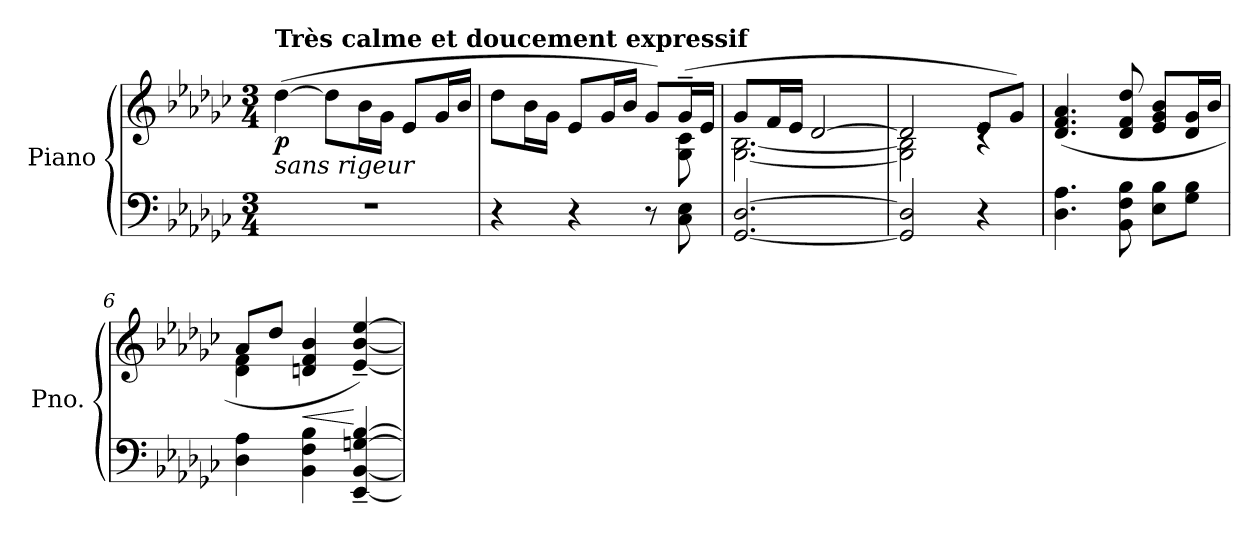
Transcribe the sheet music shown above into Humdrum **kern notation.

**kern	**kern	**dynam
*part1	*part1	*part1
*staff2	*staff1	*staff1/2
*I"Piano	*	*
*I'Pno.	*	*
*clefF4	*clefG2	*
*k[b-e-a-d-g-c-]	*k[b-e-a-d-g-c-]	*
*M3/4	*M3/4	*
*MM66	*MM66	*
=1	=1	=1
!	!LO:TX:b:i:t=sans rigeur	!
!	!LO:TX:a:B:t=Très calme et doucement expressif	!
!	!	!LO:DY:b
2.r	(>[4dd-\	p
.	8dd-\L]	.
.	16b-\L	.
.	16g-\JJ	.
.	8e-/L	.
.	16g-/L	.
.	16b-/JJ	.
=2	=2	=2
*	*^	*
4r	8dd-\L	2ryy	.
.	16b-\L	.	.
.	16g-\JJ	.	.
4r	8e-/L	.	.
.	16g-/L	.	.
.	16b-/JJ	.	.
8r	8g-/L)	8ryy	.
8C-\ 8E-\	(>16g-~/L	8G-\ 8c-\	.
.	16e-/JJ	.	.
=3	=3	=3	=3
[2.GG-/ [2.D-/	8g-/L	[2.G-\ [2.B-\	.
.	16f/L	.	.
.	16e-/JJ	.	.
.	[2d-/	.	.
!!LO:LB:g=z	!!
=4	=4	=4	=4
2GG-/] 2D-/]	2d-/]	2G-\] 2B-\]	.
4r	8e-/L	4rc	.
.	8g-/J)	.	.
*	*v	*v	*
=5	=5	=5
4.D-\ 4.A-\	(>4.d-/ 4.f/ 4.a-/	.
8BB-\ 8F\ 8B-\	8d-/ 8f/ 8dd-/	.
8E-\ 8B-\L	8e-/ 8g-/ 8b-/L	.
8G-\ 8B-\J	16d-/ 16g-/L	.
.	16b-/JJ	.
=6	=6	=6
*	*^	*
4D-\ 4A-\	8a-/L	4d-\ 4f\	.
.	8dd-/J	.	.
!	!	!	!LO:HP:b
4BB-\ 4F\ 4B-\	4dn/ 4f/ 4b-/	2ryy	<
[4EE-/~ [4BB-/~ [4Gn/~ [4B-/~	[4e-/~ [4b-/~ [4ee-/~)	.	[
*	*v	*v	*
=	=	=
*-	*-	*-
